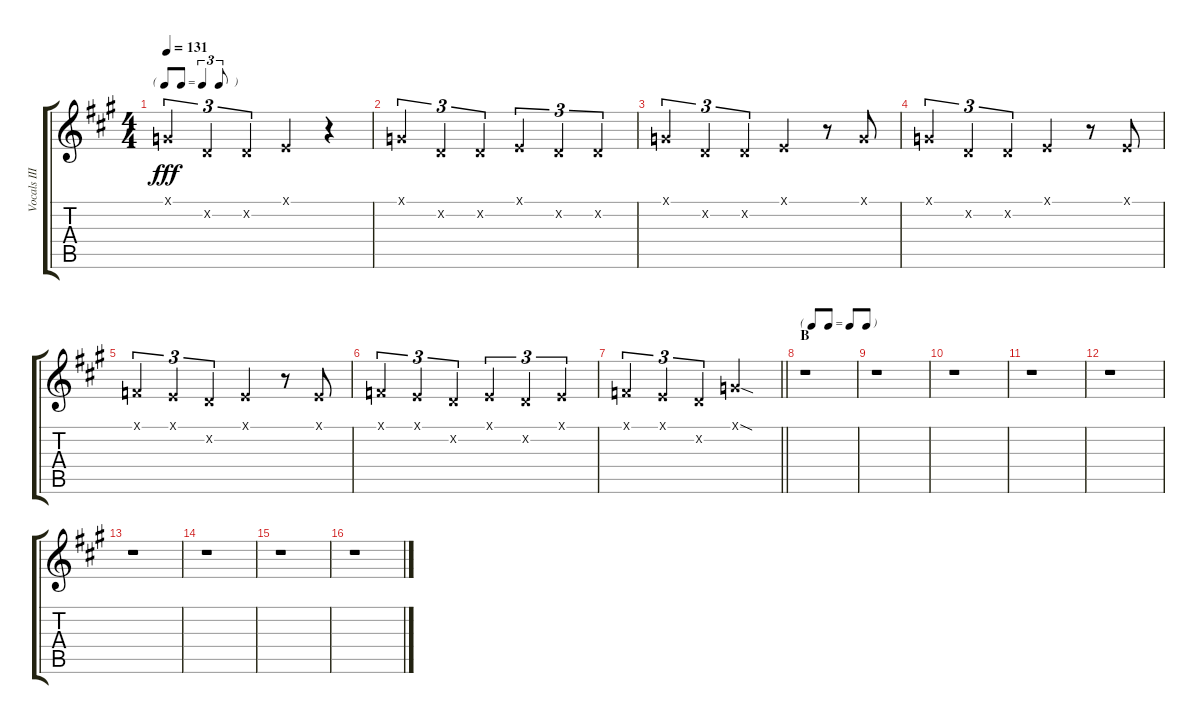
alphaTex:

\track ("Vocals III" "Vocals III") {instrument voiceoohs}
\staff {score tabs}
\tuning (E4 B3 G3 D3 A2 E2) {hide}
\ts (4 4)
\tf triplet8th
\tempo 131
\clef g2
\ks a
3.1{x}.4{tu (3 2) dy fff} 3.2{x}.4{tu (3 2)} 3.2{x}.4{tu (3 2)} 0.1{x}.4 r.4 |
3.1{x}.4{tu (3 2)} 3.2{x}.4{tu (3 2)} 3.2{x}.4{tu (3 2)} 0.1{x}.4{tu (3 2)} 3.2{x}.4{tu (3 2)} 3.2{x}.4{tu (3 2)} |
3.1{x}.4{tu (3 2)} 3.2{x}.4{tu (3 2)} 3.2{x}.4{tu (3 2)} 0.1{x}.4 r.8 3.1{x}.8 |
3.1{x}.4{tu (3 2)} 3.2{x}.4{tu (3 2)} 3.2{x}.4{tu (3 2)} 0.1{x}.4 r.8 0.1{x}.8 |
1.1{x}.4{tu (3 2)} 0.1{x}.4{tu (3 2)} 3.2{x}.4{tu (3 2)} 0.1{x}.4 r.8 0.1{x}.8 |
1.1{x}.4{tu (3 2)} 0.1{x}.4{tu (3 2)} 3.2{x}.4{tu (3 2)} 0.1{x}.4{tu (3 2)} 3.2{x}.4{tu (3 2)} 0.1{x}.4{tu (3 2)} |
\barLineRight lightlight
1.1{x}.4{tu (3 2)} 0.1{x}.4{tu (3 2)} 3.2{x}.4{tu (3 2)} 3.1{sod x}.2 |
\tf none
\section ("" "B")
r.1 |
r.1 |
r.1 |
r.1 |
r.1 |
r.1 |
r.1 |
r.1 |
r.1
